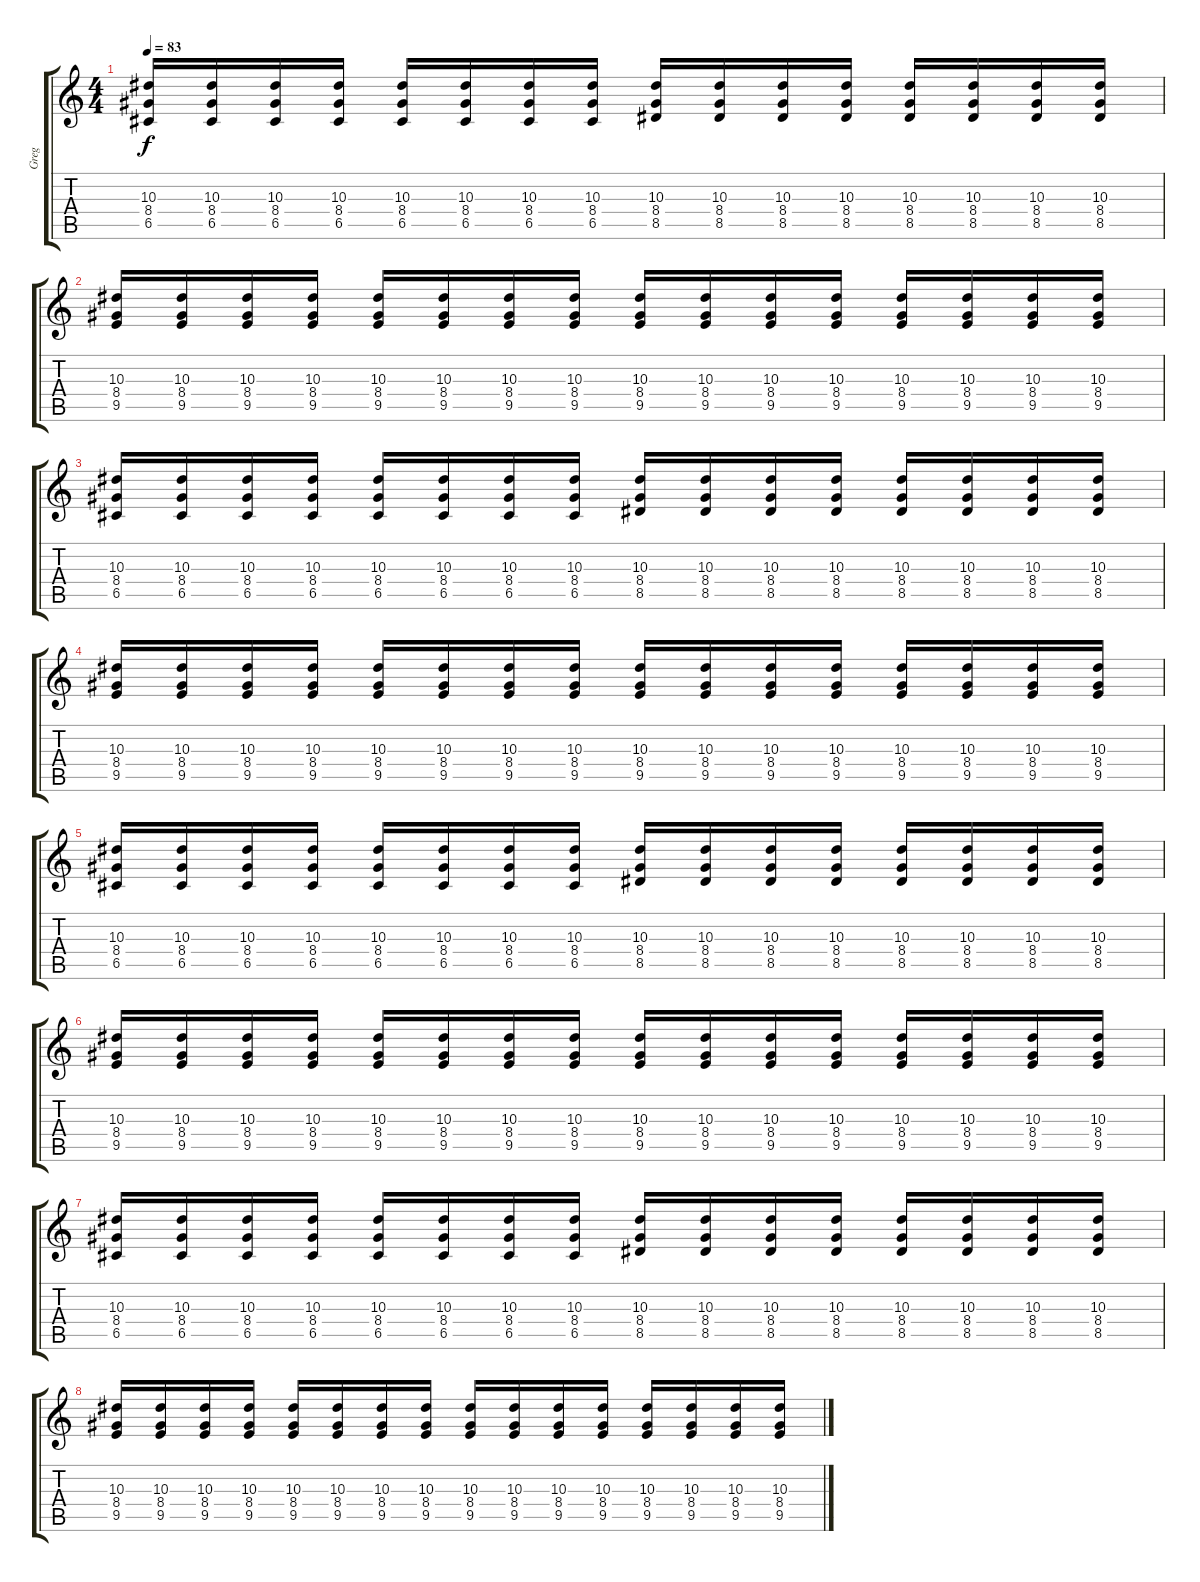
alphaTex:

\track ("Greg" "Greg") {instrument distortionguitar}
\staff {score tabs}
\tuning (D4 A3 F3 C3 G2 C2) {hide}
\ts (4 4)
\tempo 83
\clef g2
\ks c
(10.3 8.4 6.5).16{dy f} (10.3 8.4 6.5).16 (10.3 8.4 6.5).16 (10.3 8.4 6.5).16 (10.3 8.4 6.5).16 (10.3 8.4 6.5).16 (10.3 8.4 6.5).16 (10.3 8.4 6.5).16 (10.3 8.4 8.5).16 (10.3 8.4 8.5).16 (10.3 8.4 8.5).16 (10.3 8.4 8.5).16 (10.3 8.4 8.5).16 (10.3 8.4 8.5).16 (10.3 8.4 8.5).16 (10.3 8.4 8.5).16 |
(10.3 8.4 9.5).16 (10.3 8.4 9.5).16 (10.3 8.4 9.5).16 (10.3 8.4 9.5).16 (10.3 8.4 9.5).16 (10.3 8.4 9.5).16 (10.3 8.4 9.5).16 (10.3 8.4 9.5).16 (10.3 8.4 9.5).16 (10.3 8.4 9.5).16 (10.3 8.4 9.5).16 (10.3 8.4 9.5).16 (10.3 8.4 9.5).16 (10.3 8.4 9.5).16 (10.3 8.4 9.5).16 (10.3 8.4 9.5).16 |
(10.3 8.4 6.5).16 (10.3 8.4 6.5).16 (10.3 8.4 6.5).16 (10.3 8.4 6.5).16 (10.3 8.4 6.5).16 (10.3 8.4 6.5).16 (10.3 8.4 6.5).16 (10.3 8.4 6.5).16 (10.3 8.4 8.5).16 (10.3 8.4 8.5).16 (10.3 8.4 8.5).16 (10.3 8.4 8.5).16 (10.3 8.4 8.5).16 (10.3 8.4 8.5).16 (10.3 8.4 8.5).16 (10.3 8.4 8.5).16 |
(10.3 8.4 9.5).16 (10.3 8.4 9.5).16 (10.3 8.4 9.5).16 (10.3 8.4 9.5).16 (10.3 8.4 9.5).16 (10.3 8.4 9.5).16 (10.3 8.4 9.5).16 (10.3 8.4 9.5).16 (10.3 8.4 9.5).16 (10.3 8.4 9.5).16 (10.3 8.4 9.5).16 (10.3 8.4 9.5).16 (10.3 8.4 9.5).16 (10.3 8.4 9.5).16 (10.3 8.4 9.5).16 (10.3 8.4 9.5).16 |
(10.3 8.4 6.5).16 (10.3 8.4 6.5).16 (10.3 8.4 6.5).16 (10.3 8.4 6.5).16 (10.3 8.4 6.5).16 (10.3 8.4 6.5).16 (10.3 8.4 6.5).16 (10.3 8.4 6.5).16 (10.3 8.4 8.5).16 (10.3 8.4 8.5).16 (10.3 8.4 8.5).16 (10.3 8.4 8.5).16 (10.3 8.4 8.5).16 (10.3 8.4 8.5).16 (10.3 8.4 8.5).16 (10.3 8.4 8.5).16 |
(10.3 8.4 9.5).16 (10.3 8.4 9.5).16 (10.3 8.4 9.5).16 (10.3 8.4 9.5).16 (10.3 8.4 9.5).16 (10.3 8.4 9.5).16 (10.3 8.4 9.5).16 (10.3 8.4 9.5).16 (10.3 8.4 9.5).16 (10.3 8.4 9.5).16 (10.3 8.4 9.5).16 (10.3 8.4 9.5).16 (10.3 8.4 9.5).16 (10.3 8.4 9.5).16 (10.3 8.4 9.5).16 (10.3 8.4 9.5).16 |
(10.3 8.4 6.5).16 (10.3 8.4 6.5).16 (10.3 8.4 6.5).16 (10.3 8.4 6.5).16 (10.3 8.4 6.5).16 (10.3 8.4 6.5).16 (10.3 8.4 6.5).16 (10.3 8.4 6.5).16 (10.3 8.4 8.5).16 (10.3 8.4 8.5).16 (10.3 8.4 8.5).16 (10.3 8.4 8.5).16 (10.3 8.4 8.5).16 (10.3 8.4 8.5).16 (10.3 8.4 8.5).16 (10.3 8.4 8.5).16 |
(10.3 8.4 9.5).16 (10.3 8.4 9.5).16 (10.3 8.4 9.5).16 (10.3 8.4 9.5).16 (10.3 8.4 9.5).16 (10.3 8.4 9.5).16 (10.3 8.4 9.5).16 (10.3 8.4 9.5).16 (10.3 8.4 9.5).16 (10.3 8.4 9.5).16 (10.3 8.4 9.5).16 (10.3 8.4 9.5).16 (10.3 8.4 9.5).16 (10.3 8.4 9.5).16 (10.3 8.4 9.5).16 (10.3 8.4 9.5).16
